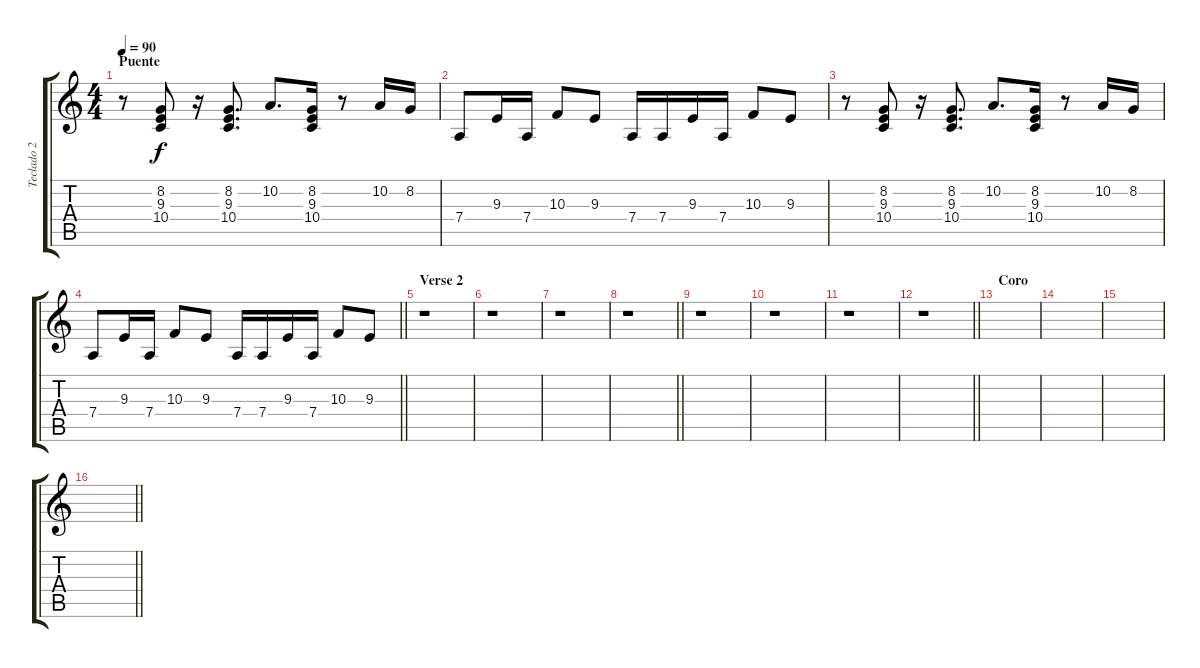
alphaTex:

\track ("Teclado 2" "Teclado 2") {instrument pad2warm}
\staff {score tabs}
\tuning (E4 B3 G3 D3 A2 E2) {hide}
\ts (4 4)
\section ("" "Puente")
\tempo 90
\clef g2
\ks c
r.8{dy f} (8.2 9.3 10.4).8 r.16 (8.2 9.3 10.4).8{d} 10.2.8{d} (8.2 9.3 10.4).16 r.8 10.2.16 8.2.16 |
7.4.8 9.3.16 7.4.16 10.3.8 9.3.8 7.4.16 7.4.16 9.3.16 7.4.16 10.3.8 9.3.8 |
r.8 (8.2 9.3 10.4).8 r.16 (8.2 9.3 10.4).8{d} 10.2.8{d} (8.2 9.3 10.4).16 r.8 10.2.16 8.2.16 |
\barLineRight lightlight
7.4.8 9.3.16 7.4.16 10.3.8 9.3.8 7.4.16 7.4.16 9.3.16 7.4.16 10.3.8 9.3.8 |
\section ("" "Verse 2")
r.1 |
r.1 |
r.1 |
\barLineRight lightlight
r.1 |
r.1 |
r.1 |
r.1 |
\barLineRight lightlight
r.1 |
\section ("" "Coro ")
|
|
|
\barLineRight lightlight
